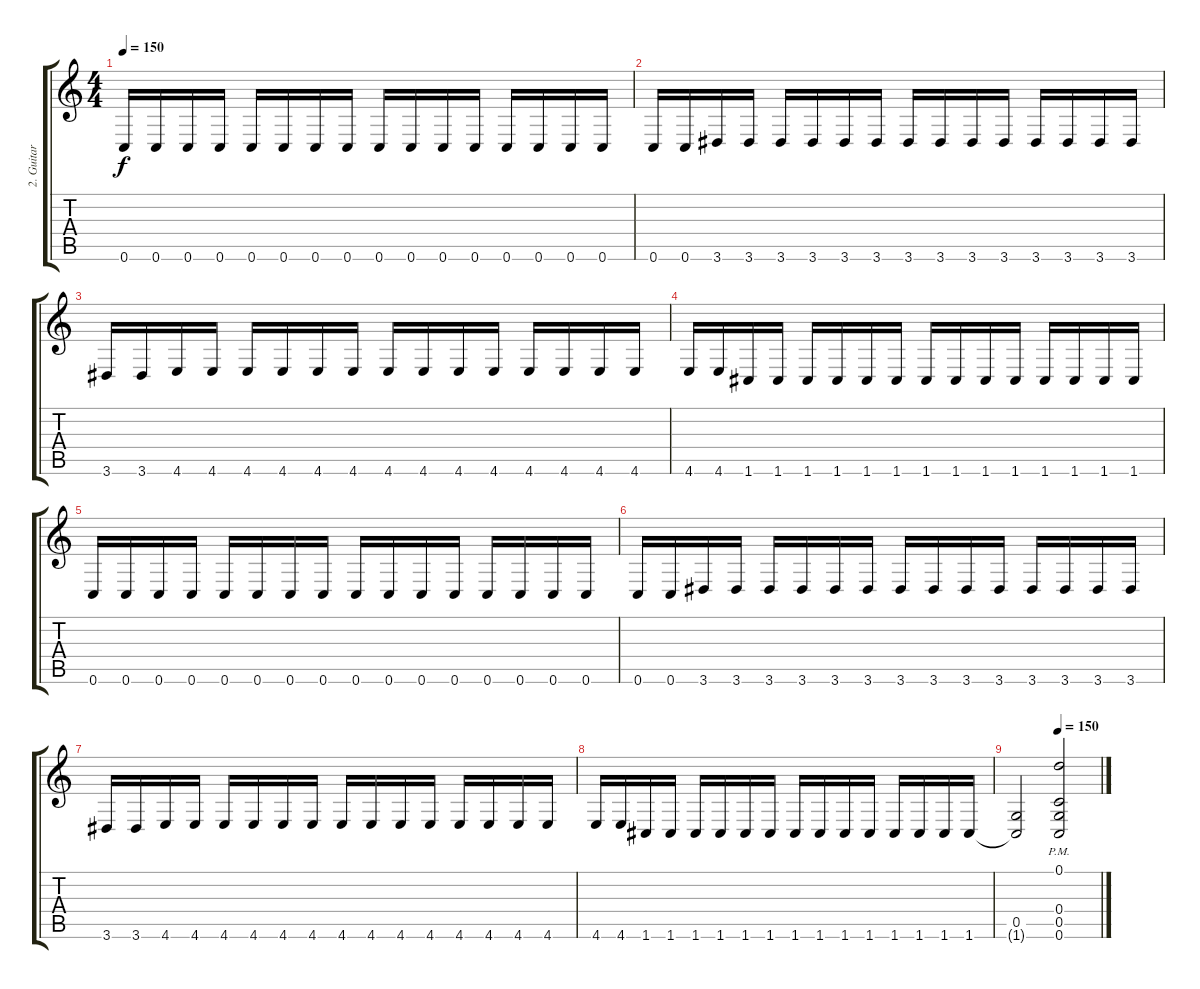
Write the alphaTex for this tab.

\track ("2. Guitar" "2. Guitar") {instrument distortionguitar}
\staff {score tabs}
\tuning (D4 A3 F3 C3 G2 C2) {hide}
\ts (4 4)
\tempo 150
\clef g2
\ks c
0.6.16{dy f} 0.6.16 0.6.16 0.6.16 0.6.16 0.6.16 0.6.16 0.6.16 0.6.16 0.6.16 0.6.16 0.6.16 0.6.16 0.6.16 0.6.16 0.6.16 |
0.6.16 0.6.16 3.6.16 3.6.16 3.6.16 3.6.16 3.6.16 3.6.16 3.6.16 3.6.16 3.6.16 3.6.16 3.6.16 3.6.16 3.6.16 3.6.16 |
3.6.16 3.6.16 4.6.16 4.6.16 4.6.16 4.6.16 4.6.16 4.6.16 4.6.16 4.6.16 4.6.16 4.6.16 4.6.16 4.6.16 4.6.16 4.6.16 |
4.6.16 4.6.16 1.6.16 1.6.16 1.6.16 1.6.16 1.6.16 1.6.16 1.6.16 1.6.16 1.6.16 1.6.16 1.6.16 1.6.16 1.6.16 1.6.16 |
0.6.16 0.6.16 0.6.16 0.6.16 0.6.16 0.6.16 0.6.16 0.6.16 0.6.16 0.6.16 0.6.16 0.6.16 0.6.16 0.6.16 0.6.16 0.6.16 |
0.6.16 0.6.16 3.6.16 3.6.16 3.6.16 3.6.16 3.6.16 3.6.16 3.6.16 3.6.16 3.6.16 3.6.16 3.6.16 3.6.16 3.6.16 3.6.16 |
3.6.16 3.6.16 4.6.16 4.6.16 4.6.16 4.6.16 4.6.16 4.6.16 4.6.16 4.6.16 4.6.16 4.6.16 4.6.16 4.6.16 4.6.16 4.6.16 |
4.6.16 4.6.16 1.6.16 1.6.16 1.6.16 1.6.16 1.6.16 1.6.16 1.6.16 1.6.16 1.6.16 1.6.16 1.6.16 1.6.16 1.6.16 1.6.16 |
\tempo (150 0.5)
(0.5 1.6{t}).2 (0.1{pm} 0.4{pm} 0.5{pm} 0.6{pm}).2{balance 8}
